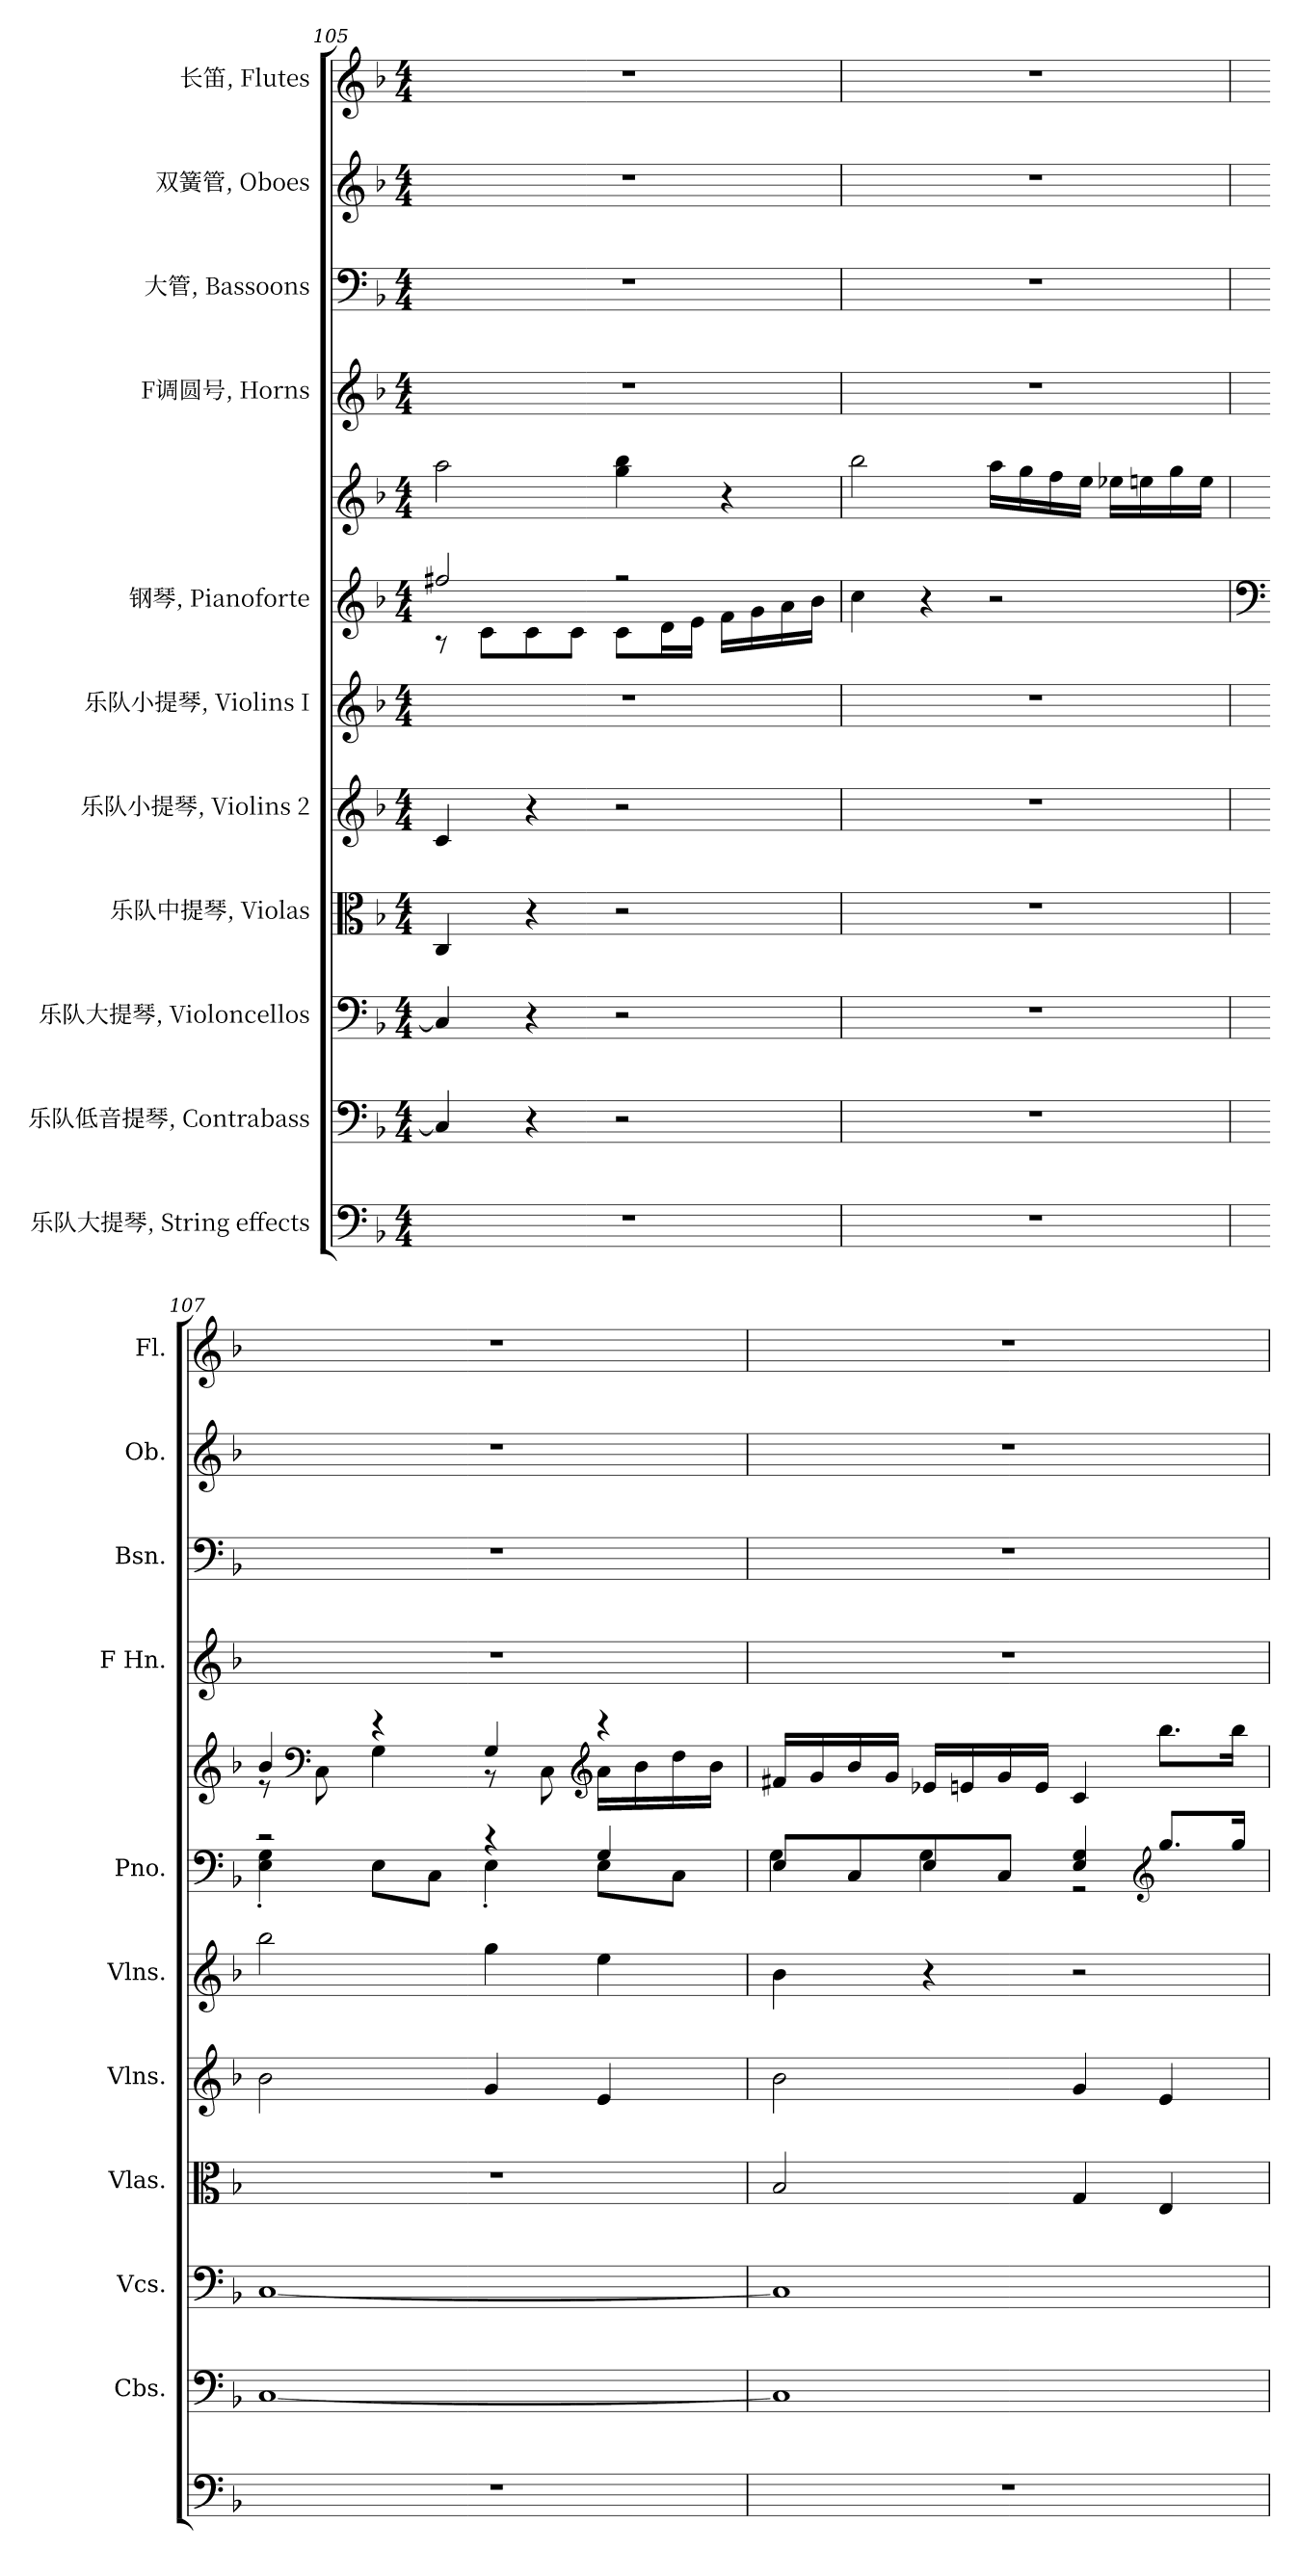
**kern	**kern	**kern	**kern	**kern	**kern	**kern	**kern	**kern	**kern	**kern	**kern
*part11	*part10	*part9	*part8	*part7	*part6	*part5	*part5	*part4	*part3	*part2	*part1
*staff12	*staff11	*staff10	*staff9	*staff8	*staff7	*staff6	*staff5	*staff4	*staff3	*staff2	*staff1
*I"乐队大提琴, String effects	*I"乐队低音提琴, Contrabass	*I"乐队大提琴, Violoncellos	*I"乐队中提琴, Violas	*I"乐队小提琴, Violins 2	*I"乐队小提琴, Violins I	*I"钢琴, Pianoforte	*	*I"F调圆号, Horns	*I"大管, Bassoons	*I"双簧管, Oboes	*I"长笛, Flutes
*	*I'Cbs.	*I'Vcs.	*I'Vlas.	*I'Vlns.	*I'Vlns.	*I'Pno.	*	*I'F Hn.	*I'Bsn.	*I'Ob.	*I'Fl.
!!LO:PB:g=z
*clefF4	*clefF4	*clefF4	*clefC3	*clefG2	*clefG2	*clefG2	*clefG2	*clefG2	*clefF4	*clefG2	*clefG2
*	*ITrd7c12	*	*	*	*	*	*	*ITrd4c7	*	*	*
*k[b-]	*k[b-]	*k[b-]	*k[b-]	*k[b-]	*k[b-]	*k[b-]	*k[b-]	*k[b-e-]	*k[b-]	*k[b-]	*k[b-]
*M4/4	*M4/4	*M4/4	*M4/4	*M4/4	*M4/4	*M4/4	*M4/4	*M4/4	*M4/4	*M4/4	*M4/4
=105	=105	=105	=105	=105	=105	=105	=105	=105	=105	=105	=105
*	*	*	*	*	*	*^	*	*	*	*	*
1r	4CC/]	4C/]	4C/	4c/	1r	2ff#X/	8r	2aa\	1r	1r	1r	1r
.	.	.	.	.	.	.	8c\L	.	.	.	.	.
.	4r	4r	4r	4r	.	.	8c\	.	.	.	.	.
.	.	.	.	.	.	.	8c\J	.	.	.	.	.
.	2r	2r	2r	2r	.	2r	8c\L	4gg\ 4bb-\	.	.	.	.
.	.	.	.	.	.	.	16d\L	.	.	.	.	.
.	.	.	.	.	.	.	16e\JJ	.	.	.	.	.
.	.	.	.	.	.	.	16f\LL	4r	.	.	.	.
.	.	.	.	.	.	.	16g\	.	.	.	.	.
.	.	.	.	.	.	.	16a\	.	.	.	.	.
.	.	.	.	.	.	.	16b-\JJ	.	.	.	.	.
*	*	*	*	*	*	*v	*v	*	*	*	*	*
=106	=106	=106	=106	=106	=106	=106	=106	=106	=106	=106	=106
1r	1r	1r	1r	1r	1r	4cc\	2bb-\	1r	1r	1r	1r
.	.	.	.	.	.	4r	.	.	.	.	.
.	.	.	.	.	.	2r	16aa\LL	.	.	.	.
.	.	.	.	.	.	.	16gg\	.	.	.	.
.	.	.	.	.	.	.	16ff\	.	.	.	.
.	.	.	.	.	.	.	16ee\JJ	.	.	.	.
.	.	.	.	.	.	.	16ee-X\LL	.	.	.	.
.	.	.	.	.	.	.	16een\	.	.	.	.
.	.	.	.	.	.	.	16gg\	.	.	.	.
.	.	.	.	.	.	.	16ee\JJ	.	.	.	.
=107	=107	=107	=107	=107	=107	=107	=107	=107	=107	=107	=107
*	*	*	*	*	*	*clefF4	*	*	*	*	*
*	*	*	*	*	*	*^	*^	*	*	*	*
1r	[1CC	[1C	1r	2b-\	2bb-\	2r	4E\' 4G\'	4b-/	8r	1r	1r	1r	1r
*	*	*	*	*	*	*	*	*clefF4	*	*	*	*	*
.	.	.	.	.	.	.	.	.	8C\	.	.	.	.
.	.	.	.	.	.	.	8E\L	4r	4G\	.	.	.	.
.	.	.	.	.	.	.	8C\J	.	.	.	.	.	.
.	.	.	.	4g/	4gg\	4r	4E'\	4G/	8r	.	.	.	.
.	.	.	.	.	.	.	.	.	8C\	.	.	.	.
*	*	*	*	*	*	*	*	*clefG2	*	*	*	*	*
.	.	.	.	4e/	4ee\	4G/	8E\L	4r	16a\LL	.	.	.	.
.	.	.	.	.	.	.	.	.	16b-\	.	.	.	.
.	.	.	.	.	.	.	8C\J	.	16dd\	.	.	.	.
.	.	.	.	.	.	.	.	.	16b-\JJ	.	.	.	.
*	*	*	*	*	*	*	*	*v	*v	*	*	*	*
!!LO:PB:g=z
=108	=108	=108	=108	=108	=108	=108	=108	=108	=108	=108	=108	=108
1r	1CC]	1C]	2B-/	2b-\	4b-\	8E/L	4G\	16f#X/LL	1r	1r	1r	1r
.	.	.	.	.	.	.	.	16g/	.	.	.	.
.	.	.	.	.	.	8C/	.	16b-/	.	.	.	.
.	.	.	.	.	.	.	.	16g/JJ	.	.	.	.
.	.	.	.	.	4r	8E/	4G\	16e-X/LL	.	.	.	.
.	.	.	.	.	.	.	.	16en/	.	.	.	.
.	.	.	.	.	.	8C/J	.	16g/	.	.	.	.
.	.	.	.	.	.	.	.	16e/JJ	.	.	.	.
.	.	.	4G/	4g/	2r	4E/ 4G/	2r	4c/	.	.	.	.
*	*	*	*	*	*	*clefG2	*	*	*	*	*	*
.	.	.	4E/	4e/	.	8.gg/L	.	8.bb-\L	.	.	.	.
.	.	.	.	.	.	16gg/Jk	.	16bb-\Jk	.	.	.	.
*	*	*	*	*	*	*v	*v	*	*	*	*	*
=	=	=	=	=	=	=	=	=	=	=	=
*-	*-	*-	*-	*-	*-	*-	*-	*-	*-	*-	*-
